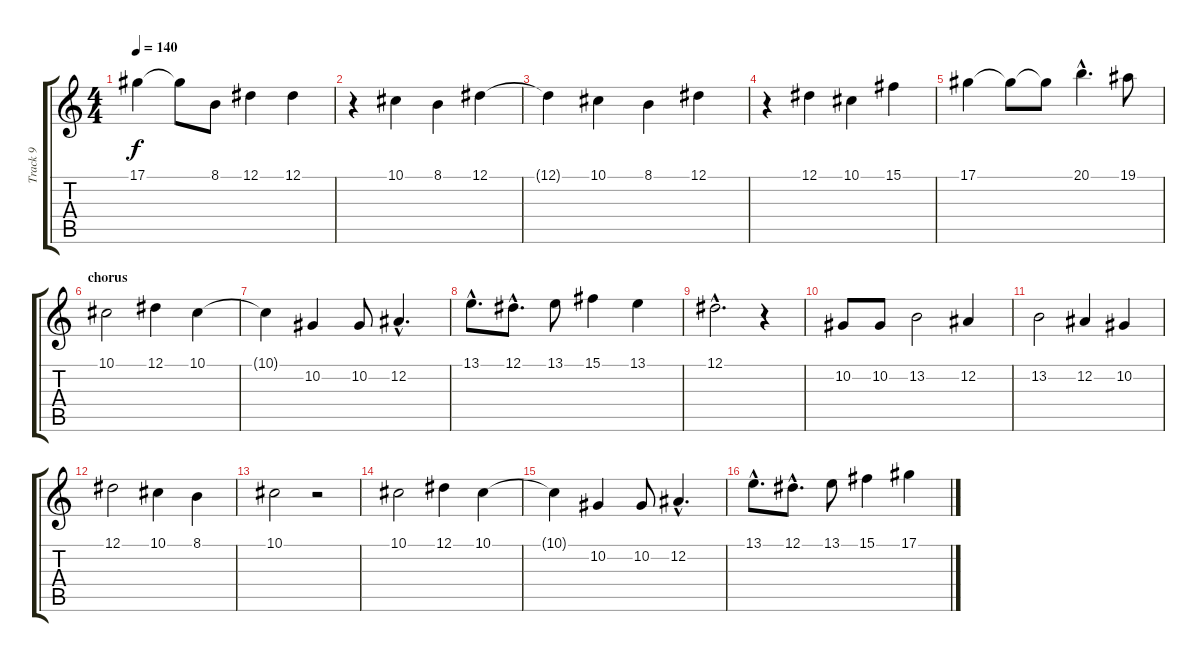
\track ("Track 9" "Track 9") {instrument cello}
\staff {score tabs}
\tuning (Eb4 Bb3 Gb3 Db3 Ab2 Eb2) {hide}
\ts (4 4)
\tempo 140
\clef g2
\ks aminor
17.1.4{dy f} 17.1{t}.8 8.1.8 12.1.4 12.1.4 |
r.4 10.1.4 8.1.4 12.1.4 |
12.1{t}.4 10.1.4 8.1.4 12.1.4 |
r.4 12.1.4 10.1.4 15.1.4 |
17.1.4 17.1{t}.8 17.1{t}.8 20.1{hac}.4{d} 19.1.8 |
\section ("" "chorus")
10.1.2 12.1.4 10.1.4 |
10.1{t}.4 10.2.4 10.2.8 12.2{hac}.4{d} |
13.1{hac}.8{d} 12.1{hac}.8{d} 13.1.8 15.1.4 13.1.4 |
12.1{hac}.2{d} r.4 |
10.2.8 10.2.8 13.2.2 12.2.4 |
13.2.2 12.2.4 10.2.4 |
12.1.2 10.1.4 8.1.4 |
10.1.2 r.2 |
10.1.2 12.1.4 10.1.4 |
10.1{t}.4 10.2.4 10.2.8 12.2{hac}.4{d} |
13.1{hac}.8{d} 12.1{hac}.8{d} 13.1.8 15.1.4 17.1.4
